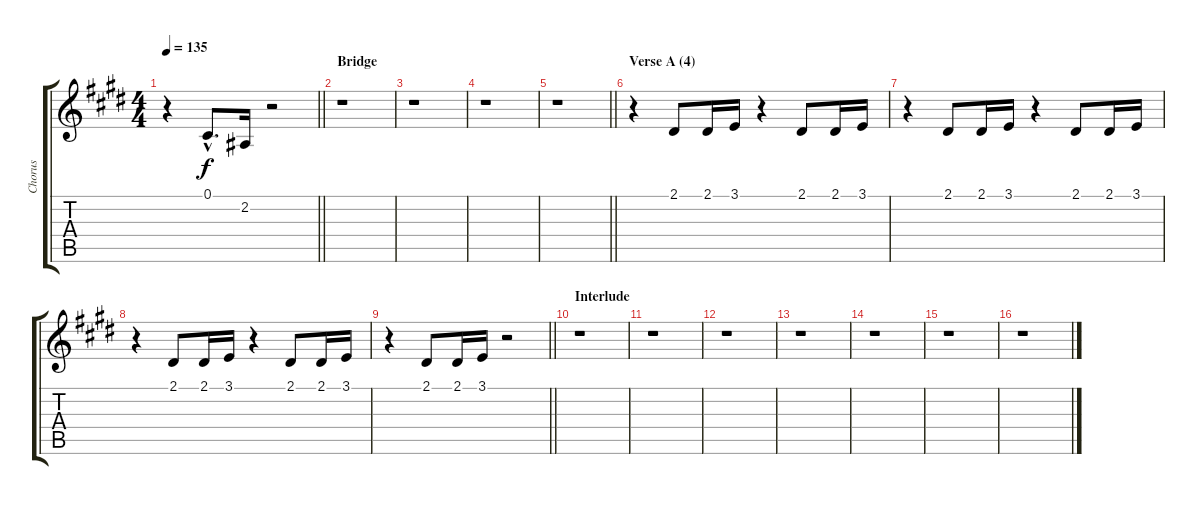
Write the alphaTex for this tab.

\track ("Chorus" "Chorus") {instrument sopranosax}
\staff {score tabs}
\tuning (Db4 Ab3 E3 B2 Gb2 Db2) {hide}
\ts (4 4)
\tempo 135
\clef g2
\barLineRight lightlight
\ks c#minor
r.4{dy f} 0.1{hac}.8{d} 2.2.16 r.2 |
\section ("" "Bridge")
r.1 |
r.1 |
r.1 |
\barLineRight lightlight
r.1 |
\section ("" "Verse A (4)")
r.4 2.1.8 2.1.16 3.1.16 r.4 2.1.8 2.1.16 3.1.16 |
r.4 2.1.8 2.1.16 3.1.16 r.4 2.1.8 2.1.16 3.1.16 |
r.4 2.1.8 2.1.16 3.1.16 r.4 2.1.8 2.1.16 3.1.16 |
\barLineRight lightlight
r.4 2.1.8 2.1.16 3.1.16 r.2 |
\section ("" "Interlude")
r.1 |
r.1 |
r.1 |
r.1 |
r.1 |
r.1 |
r.1
